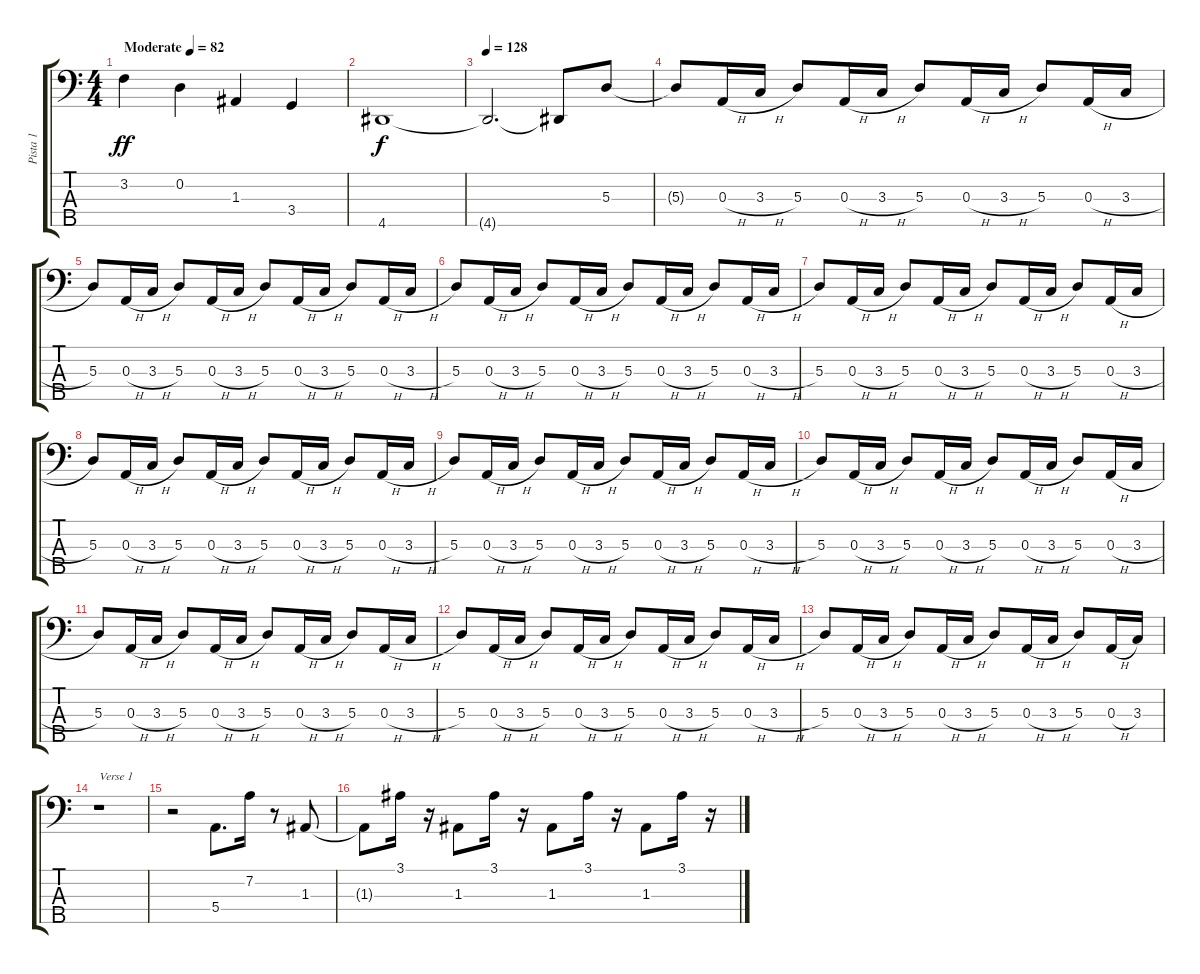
\track ("Pista 1" "Pista 1") {instrument electricbassfinger}
\staff {score tabs}
\tuning (G2 D2 A1 E1 B0) {hide}
\ts (4 4)
\tempo (82 "Moderate")
\clef f4
\ks c
3.2.4{dy ff instrument electricbassfinger} 0.2.4 1.3.4 3.4.4 |
4.5.1{dy f} |
\tempo 128
4.5{t}.2{d} 4.5{t}.8 5.3.8 |
5.3{t}.8 0.3{h}.16 3.3{h}.16 5.3.8 0.3{h}.16 3.3{h}.16 5.3.8 0.3{h}.16 3.3{h}.16 5.3.8 0.3{h}.16 3.3{h}.16 |
5.3.8 0.3{h}.16 3.3{h}.16 5.3.8 0.3{h}.16 3.3{h}.16 5.3.8 0.3{h}.16 3.3{h}.16 5.3.8 0.3{h}.16 3.3{h}.16 |
5.3.8 0.3{h}.16 3.3{h}.16 5.3.8 0.3{h}.16 3.3{h}.16 5.3.8 0.3{h}.16 3.3{h}.16 5.3.8 0.3{h}.16 3.3{h}.16 |
5.3.8 0.3{h}.16 3.3{h}.16 5.3.8 0.3{h}.16 3.3{h}.16 5.3.8 0.3{h}.16 3.3{h}.16 5.3.8 0.3{h}.16 3.3{h}.16 |
5.3.8 0.3{h}.16 3.3{h}.16 5.3.8 0.3{h}.16 3.3{h}.16 5.3.8 0.3{h}.16 3.3{h}.16 5.3.8 0.3{h}.16 3.3{h}.16 |
5.3.8 0.3{h}.16 3.3{h}.16 5.3.8 0.3{h}.16 3.3{h}.16 5.3.8 0.3{h}.16 3.3{h}.16 5.3.8 0.3{h}.16 3.3{h}.16 |
5.3.8 0.3{h}.16 3.3{h}.16 5.3.8 0.3{h}.16 3.3{h}.16 5.3.8 0.3{h}.16 3.3{h}.16 5.3.8 0.3{h}.16 3.3{h}.16 |
5.3.8 0.3{h}.16 3.3{h}.16 5.3.8 0.3{h}.16 3.3{h}.16 5.3.8 0.3{h}.16 3.3{h}.16 5.3.8 0.3{h}.16 3.3{h}.16 |
5.3.8 0.3{h}.16 3.3{h}.16 5.3.8 0.3{h}.16 3.3{h}.16 5.3.8 0.3{h}.16 3.3{h}.16 5.3.8 0.3{h}.16 3.3{h}.16 |
5.3.8 0.3{h}.16 3.3{h}.16 5.3.8 0.3{h}.16 3.3{h}.16 5.3.8 0.3{h}.16 3.3{h}.16 5.3.8 0.3{h}.16 3.3.16 |
r.1{txt "Verse 1"} |
r.2 5.4.8{d} 7.2.16 r.8 1.3.8 |
1.3{t}.8 3.1.16 r.16 1.3.8 3.1.16 r.16 1.3.8 3.1.16 r.16 1.3.8 3.1.16 r.16
